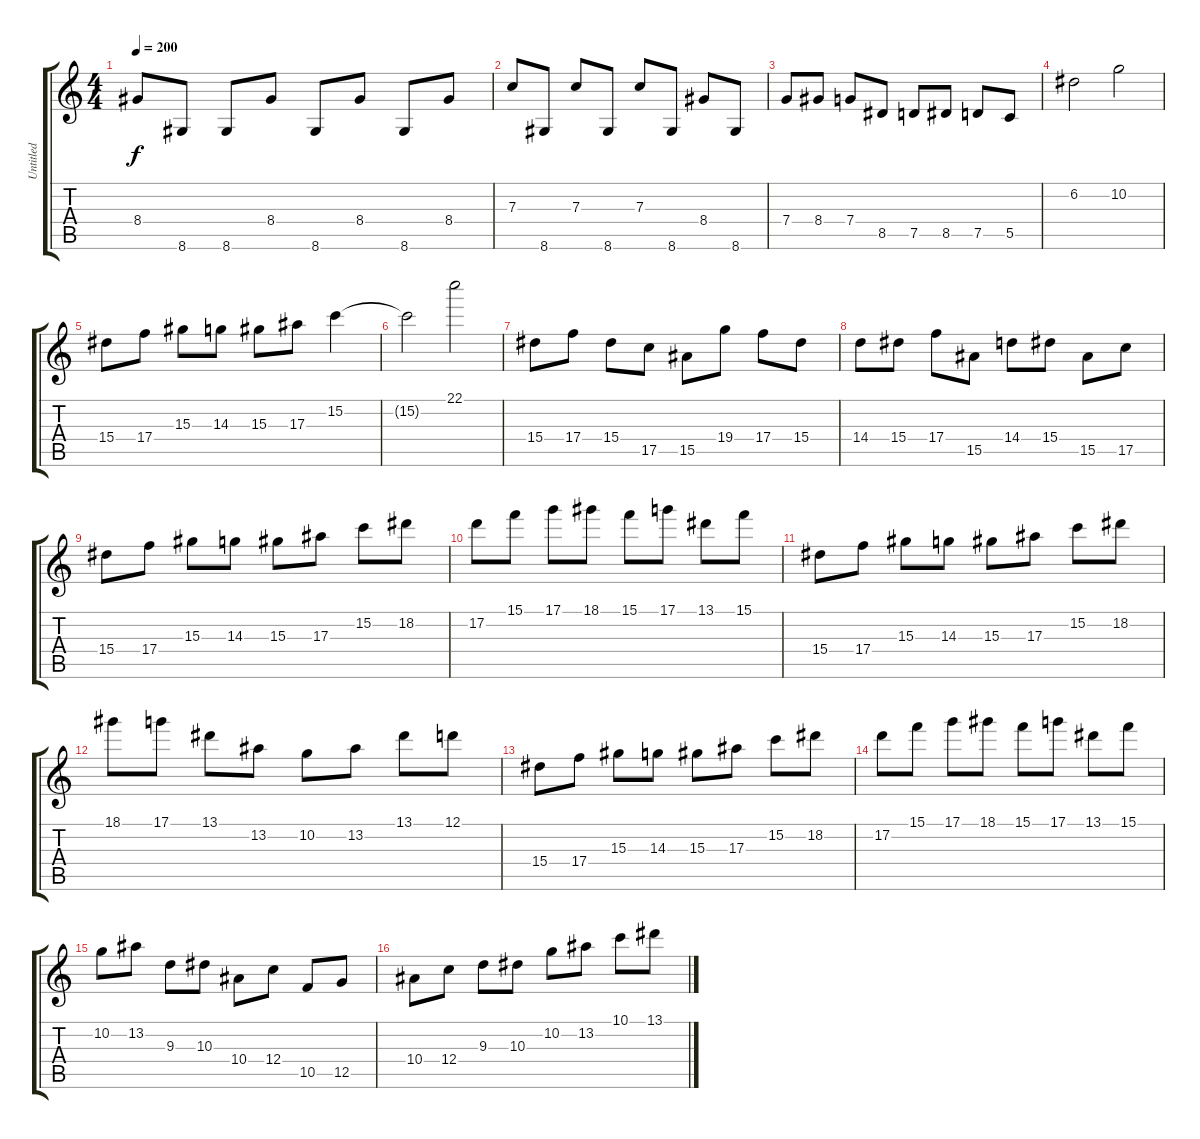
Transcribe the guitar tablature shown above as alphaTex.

\track ("Untitled" "Untitled") {instrument distortionguitar}
\staff {score tabs}
\tuning (D4 A3 F3 C3 G2 C2) {hide}
\ts (4 4)
\tempo 200
\clef g2
\ks c
8.4.8{dy f} 8.6.8 8.6.8 8.4.8 8.6.8 8.4.8 8.6.8 8.4.8 |
7.3.8 8.6.8 7.3.8 8.6.8 7.3.8 8.6.8 8.4.8 8.6.8 |
7.4.8 8.4.8 7.4.8 8.5.8 7.5.8 8.5.8 7.5.8 5.5.8 |
6.2.2 10.2.2 |
15.4.8 17.4.8 15.3.8 14.3.8 15.3.8 17.3.8 15.2.4 |
15.2{t}.2 22.1.2 |
15.4.8 17.4.8 15.4.8 17.5.8 15.5.8 19.4.8 17.4.8 15.4.8 |
14.4.8 15.4.8 17.4.8 15.5.8 14.4.8 15.4.8 15.5.8 17.5.8 |
15.4.8 17.4.8 15.3.8 14.3.8 15.3.8 17.3.8 15.2.8 18.2.8 |
17.2.8 15.1.8 17.1.8 18.1.8 15.1.8 17.1.8 13.1.8 15.1.8 |
15.4.8 17.4.8 15.3.8 14.3.8 15.3.8 17.3.8 15.2.8 18.2.8 |
18.1.8 17.1.8 13.1.8 13.2.8 10.2.8 13.2.8 13.1.8 12.1.8 |
15.4.8 17.4.8 15.3.8 14.3.8 15.3.8 17.3.8 15.2.8 18.2.8 |
17.2.8 15.1.8 17.1.8 18.1.8 15.1.8 17.1.8 13.1.8 15.1.8 |
10.2.8 13.2.8 9.3.8 10.3.8 10.4.8 12.4.8 10.5.8 12.5.8 |
10.4.8 12.4.8 9.3.8 10.3.8 10.2.8 13.2.8 10.1.8 13.1.8
